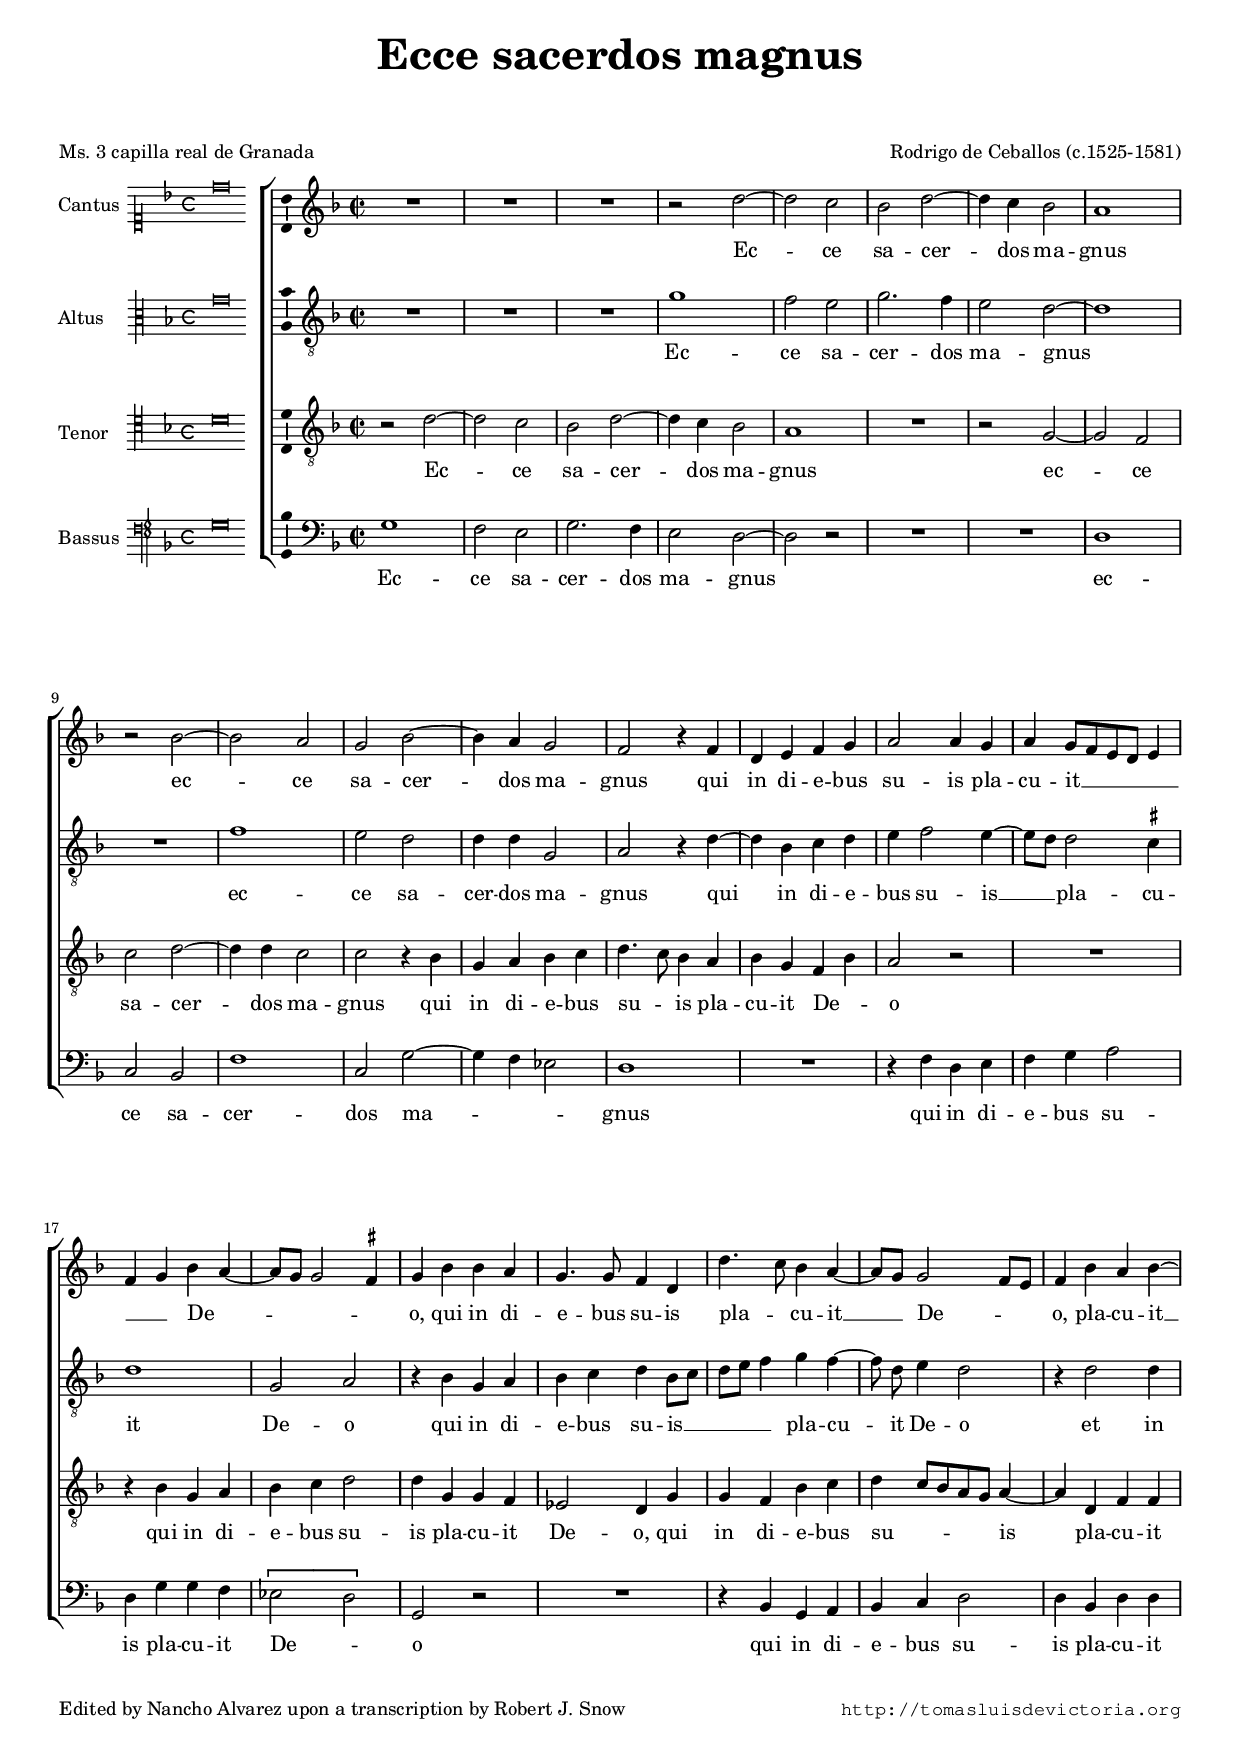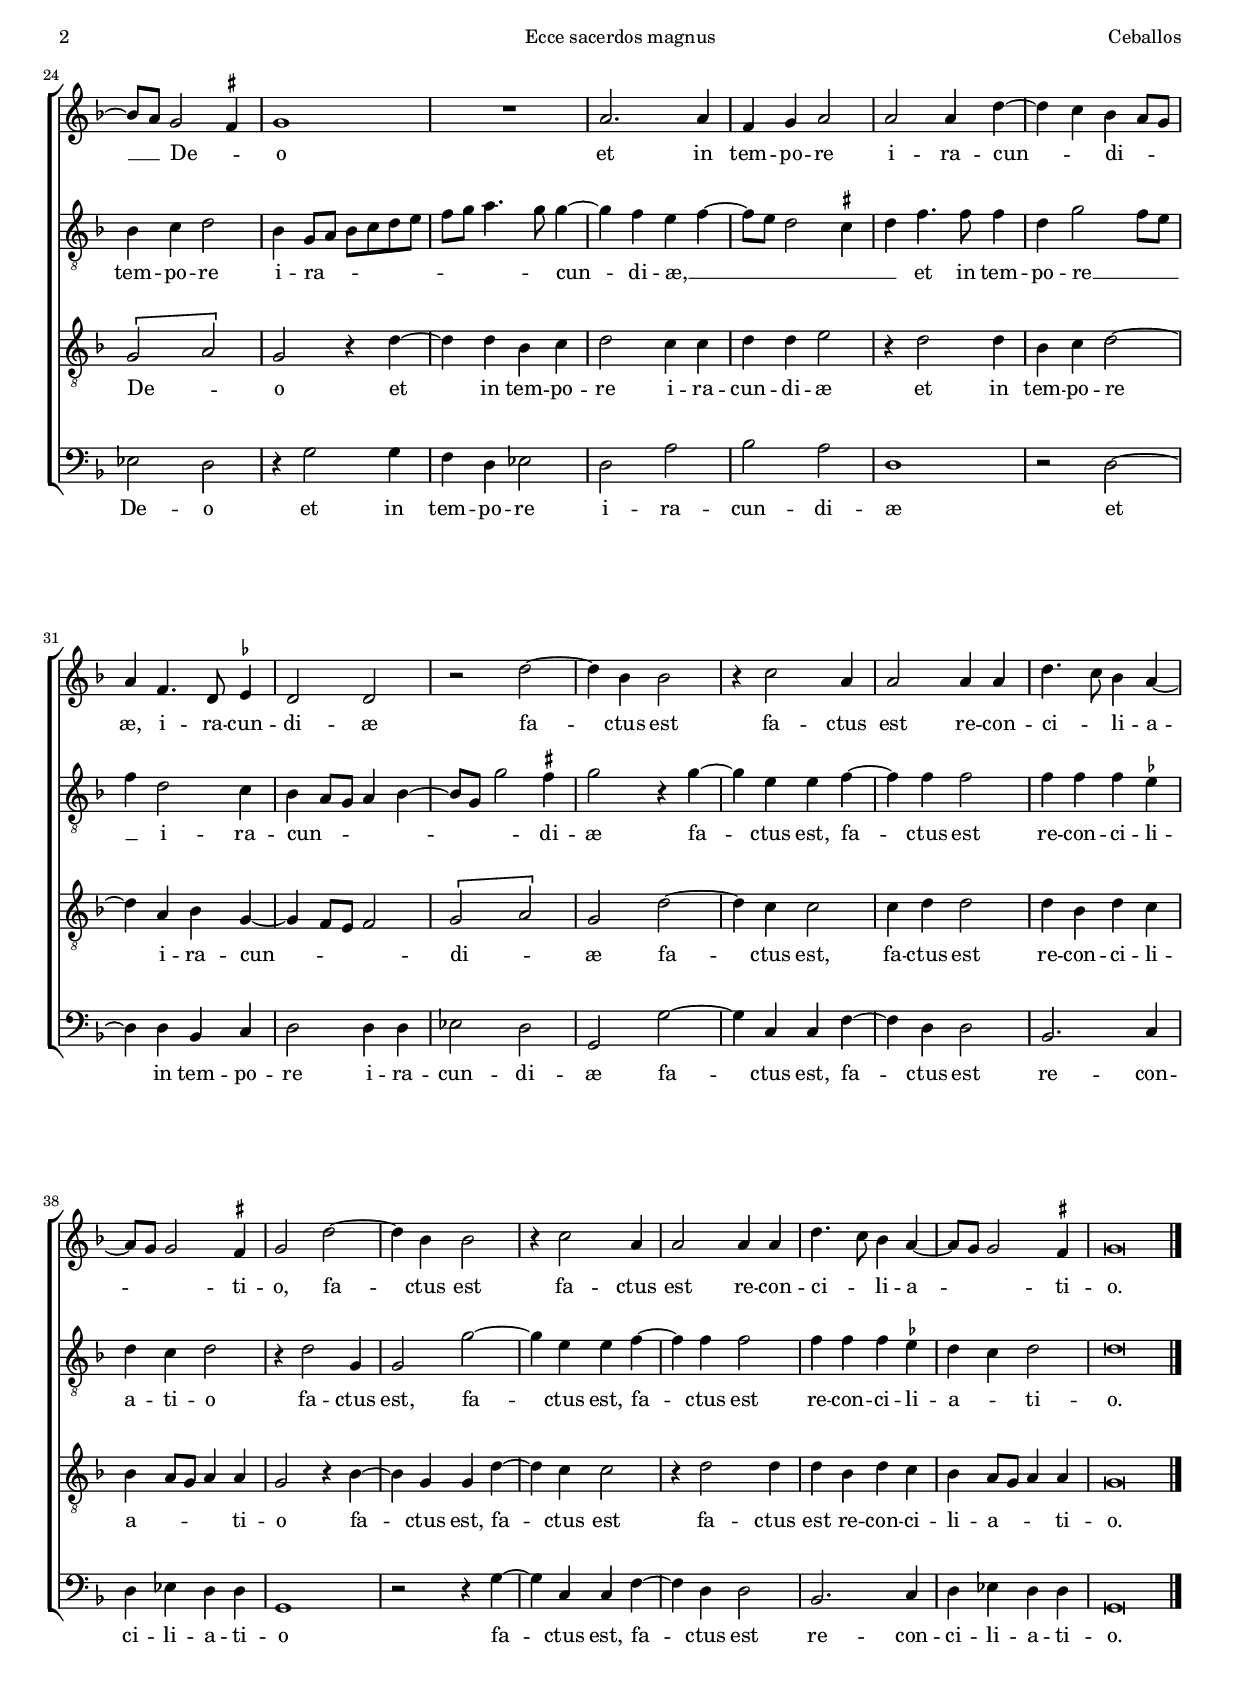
\version "2.18.0"

#(set-default-paper-size "a4")
#(set-global-staff-size 16.4)
#(ly:set-option 'point-and-click #f)
%mobile -s15.5 -i3.2

italicas=\override LyricText.font-shape = #'italic
rectas=\override LyricText.font-shape = #'upright
ss=\once \set suggestAccidentals = ##t
incipitwidth = 20
mtempo={\tempo 4 = 100}
mtempob={\tempo 4 = 50}
mt=#(define-music-function (parser location offset) (number?) ; move lyric text
      #{ \once \override LyricText.X-offset = -$offset #})

htitle="Ecce sacerdos magnus"
hcomposer="Ceballos"

\header {
	title=\markup{\fontsize #3 "Ecce sacerdos magnus"}
	%subtitle=""
	subsubtitle=\markup{\null \vspace #2 }
	composer="Rodrigo de Ceballos (c.1525-1581)"
        pdfauthor=\composer
	%opus="(-)"
	poet=\markup{"Ms. 3 capilla real de Granada"}
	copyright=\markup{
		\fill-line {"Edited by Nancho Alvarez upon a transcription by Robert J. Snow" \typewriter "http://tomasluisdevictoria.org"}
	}
%	tagline=""
}

global={\key f \major \time 2/2 \skip 1*45
	%\override Score.TimeSignature.break-visibility = #'#(#f #t #t)
	\bar "|."
}


cantus=\relative c''{
	R1*3
	r2 d ~
	d c
	bes d ~
	d4 c bes2
	a1
	r2 bes ~
	bes a
	g bes ~
	bes4 a g2
	f r4 f
	d e f g
	a2 a4 g
	a g8[ f e d] e4
	f g bes a ~
	a8 g g2 \ss fis4
	g4 bes bes a
	g4. g8 f4 d
	d'4. c8 bes4 a ~
	a8 g g2 f8 e
	f4 bes a bes ~
	bes8 a g2 \ss fis4
	g1
	R1
	a2. a4
	f4 g a2
	a a4 d ~
	d c bes a8 g
	a4 f4. d8 \ss ees4
	d2 d
	r2 d' ~
	d4 bes bes2
	r4 c2 a4
	a2 a4 a
	d4. c8 bes4 a ~
	a8 g g2 \ss fis4
	g2 d' ~
	d4 bes bes2
	r4 c2 a4
	a2 a4 a
	d4. c8 bes4 a ~
	a8 g g2 \ss fis4
	g\breve*1/2
}

altus=\relative c''{
	R1*3
	g1
	f2 e
	g2. f4
	e2 d ~
	d1
	R1
	f1
	e2 d
	d4 d g,2
	a2 r4 d ~
	d bes c d
	e4 f2 e4 ~
	e8 d d2 \ss cis4
	d1
	g,2 a
	r4 bes g a
	bes c d bes8 c
	d e f4 g f ~
	f8 \noBeam d e4 d2
	r4 d2 d4
	bes4 c d2
	bes4 g8 a bes c d e
	f g a4. g8 g4 ~
	g4 f e f ~
	f8 e d2 \ss cis4
	d f4. f8 f4 % Snow f2
	d4 g2 f8 e
	f4 d2 c4
	bes4 a8 g a4 bes ~
	bes8 g g'2 \ss fis4
	g2 r4 g ~
	g e e f ~
	f4 f f2
	f4 f f \ss ees
	d4 c d2
	r4 d2 g,4
	g2 g'2 ~
	g4 e e f ~
	f4 f f2
	f4 f f \ss ees
	d c d2
	d\breve*1/2
}

tenor=\relative c'{
	r2 d ~
	d c
	bes d ~
	d4 c bes2
	a1
	R1
	r2 g ~
	g2 f
	c' d ~
	d4 d c2
	c r4 bes
	g4 a bes c
	d4. c8 bes4 a
	bes g f bes
	a2 r2
	R1
	r4 bes g a
	bes4 c d2
	d4 g, g f
	ees2 d4 g
	g4 f bes c
	d c8[ bes a g] a4 ~
	a4 d, f f
	\[g2 a\]
	g2 r4 d' ~
	d4 d bes c
	d2 c4 c
	d d e2
	r4 d2 d4
	bes4 c d2 ~
	d4 a bes g ~
	g f8 e f2
	\[g2 a\]
	g2 d' ~
	d4 c c2
	c4 d d2
	d4 bes d c 
	bes4 a8 g a4 a
	g2 r4 bes ~
	bes g g d' ~
	d c c2
	r4 d2 d4
	d bes d c
	bes a8 g a4 a
	g\breve*1/2
}

bassus=\relative c'{
	g1
	f2 e
	g2. f4
	e2 d ~
	d r
	R1*2
	d1
	c2 bes
	f'1
	c2 g' ~
	g4 f ees2
	d1
	R1
	r4 f d e
	f g a2
	d,4 g g f
	\[ees2 d\]
	g, r
	R1
	r4 bes g a
	bes c d2
	d4 bes d d
	ees2 d
	r4 g2 g4
	f d ees2
	d2 a'
	bes a
	d,1
	r2 d ~
	d4 d bes c
	d2 d4 d
	ees2 d
	g, g' ~
	g4 c, c f ~
	f4 d d2
	bes2. c4
	d ees d d
	g,1
	r2 r4 g' ~
	g c, c f ~
	f d d2
	bes2. c4
	d ees d d 
	g,\breve*1/2
}

textocantus=\lyricmode{
Ec -- ce sa -- cer -- dos ma -- gnus
ec -- ce sa -- cer -- dos ma -- gnus
qui in di -- e -- bus su -- is
pla -- cu -- it __ _ _ _ _ _ _ De -- _ _ _ _ o,
qui in di -- e -- bus su -- is
pla -- _ cu -- it __ _ De -- _ _ o,
pla -- cu -- it __ _ De -- _ o
et in tem -- po -- re i -- ra -- cun -- _ di -- _ _ æ,
i -- ra -- cun -- di -- æ
fa -- ctus est
fa -- ctus est re -- con -- ci -- _ li -- a -- _ _ ti -- o,
fa -- ctus est
fa -- ctus est re -- con -- ci -- _ li -- a -- _ _ ti -- o.
}

textoaltus=\lyricmode{
Ec -- ce sa -- cer -- dos ma -- gnus
ec -- ce sa -- cer -- dos ma -- gnus qui in di -- e -- bus
su -- is __ _ pla -- cu -- it De -- o
qui in di -- e -- bus su -- is __ _ _ _ _ pla -- cu -- it De -- o
et in tem -- po -- re i -- ra -- _ _ _ _ _ _ _ _ _ cun -- di -- æ, __ _ _ _ _ _ 
et in tem -- po -- re __ _ _ _ i -- ra -- cun -- _ _ _ _ _ _ di -- æ
fa -- ctus est,
fa -- ctus est re -- con -- ci -- li -- a -- ti -- o
fa -- ctus est,
fa -- ctus est,
fa -- ctus est re -- con -- ci -- li -- a -- _ ti -- o.
}

textotenor=\lyricmode{
Ec -- ce sa -- cer -- dos ma -- gnus
ec -- ce sa -- cer -- dos ma -- gnus
qui in di -- e -- bus su -- _ is pla -- cu -- it De -- _ o
qui in di -- e -- bus su -- is
pla -- cu -- it De -- o,
qui in di -- e -- bus su -- _ _ _ _ is pla -- cu -- it
De -- _ o
et in tem -- po -- re i -- ra -- cun -- di -- æ
et in tem -- po -- re i -- ra -- cun -- _ _ _ di -- _ æ fa -- ctus est,
fa -- ctus est
re -- con -- ci -- li -- a -- _ _ _ ti -- o
fa -- ctus est,
fa -- ctus est
fa -- ctus est re -- con -- ci -- li -- a -- _ _ ti -- o.
}

textobassus=\lyricmode{
Ec -- ce sa -- cer -- dos ma -- \mt #.5 gnus
ec -- ce sa -- cer -- dos ma -- _ _ gnus
qui in di -- e -- bus su -- is pla -- cu -- it De -- _ o
qui in di -- e -- bus su -- is pla -- cu -- it De -- o
et in tem -- po -- re i -- ra -- cun -- di -- æ
et in tem -- po -- re i -- ra -- cun -- di -- æ
fa -- ctus est,
fa -- ctus est re -- con -- ci -- li -- a -- ti -- o
fa -- ctus est,
fa -- ctus est re -- con -- ci -- li -- a -- ti -- o.
}


incipitcantus=\markup{
	\score{
		{ 
		\set Staff.instrumentName="Cantus "
		\override NoteHead.style = #'neomensural
		\override Staff.TimeSignature.style = #'neomensural
		\cadenzaOn 
		\clef "petrucci-c1"
		\key f \major
		\time 4/4
                d''\breve
		} 

	\layout { line-width=\incipitwidth indent = 0 }
	}
}

incipitaltus=\markup{
	\score{
		{ 
		\set Staff.instrumentName="Altus    "
		\override NoteHead.style = #'neomensural 
		\override Staff.TimeSignature.style = #'neomensural
		\cadenzaOn 
		\clef "petrucci-c3"
		\key f \major
		\time 4/4
               g'\breve
		} 
	\layout { line-width=\incipitwidth indent = 0 }
	}
}


incipittenor=\markup{
	\score{
		{ 
		\set Staff.instrumentName="Tenor   "
		\override NoteHead.style = #'neomensural 
		\override Staff.TimeSignature.style = #'neomensural
		\cadenzaOn 
		\clef "petrucci-c4"
		\key f \major
		\time 4/4
                d'\breve
		} 
	\layout { line-width=\incipitwidth indent=0 }
	}
}

incipitbassus=\markup{
	\score{
		{ 
		\set Staff.instrumentName="Bassus "
		\override NoteHead.style = #'neomensural
		\override Staff.TimeSignature.style = #'neomensural
		\cadenzaOn 
		\clef "petrucci-f4"
		\key f \major
		\time 4/4
                g\breve
		} 
	\layout { line-width=\incipitwidth indent = 0 }
	}
}

%\layout {
%       \context {\Voice
%               \remove Ligature_bracket_engraver
%               \consists Mensural_ligature_engraver
%       }
%       line-width=\incipitwidth
%       indent = 0
%}

\score {\transpose c' c'{
\new ChoirStaff<<

	\new Staff <<\global
	\new Voice="v1" {
		\set Staff.instrumentName=\incipitcantus
		\clef "treble"
		\cantus }
	\new Lyrics \lyricsto "v1" {\textocantus }
	>>

	\new Staff <<\global
	\new Voice="v2" {
		\set Staff.instrumentName=\incipitaltus
		\clef "G_8"
		\altus }
	\new Lyrics \lyricsto "v2" {\textoaltus }
	>>
	
	\new Staff <<\global
	\new Voice="v3" {
		\set Staff.instrumentName=\incipittenor
		\clef "G_8"
		\tenor }
	\new Lyrics \lyricsto "v3" {\textotenor }
	>>

	\new Staff <<\global
	\new Voice="v4" {
		\set Staff.instrumentName=\incipitbassus
		\clef "bass"
		\bassus }
	\new Lyrics \lyricsto "v4" {\textobassus }
	>>
	
>>

	} % transpose

\layout{ 
	\context {\Lyrics 
		\override VerticalAxisGroup.staff-affinity = #UP
		\override VerticalAxisGroup.nonstaff-relatedstaff-spacing =
			#'((basic-distance . 0) (minimum-distance . 0) (padding . 1))
		\override LyricText.font-size = #1.2
		\override LyricHyphen.minimum-distance = #0.5
	}
	\context {\Score 
		tempoHideNote = ##t
		\override BarNumber.padding = #2 
	}
	\context {\Voice 
		%melismaBusyProperties = #'()
		%autoBeaming = ##f
	}
	\context {\Staff 
                %\RemoveEmptyStaves
                %\override VerticalAxisGroup.remove-first = ##t
		\override VerticalAxisGroup.staff-staff-spacing =
			#'((basic-distance . 11) (minimum-distance . 0) (padding . 1))
		\consists Ambitus_engraver 
		\override LigatureBracket.padding = #1
	}
}

%\midi { \mtempo }

}


\paper{
	evenHeaderMarkup=\markup  \fill-line { \fromproperty #'page:page-number-string \htitle \hcomposer }
	oddHeaderMarkup= \markup  \fill-line { \on-the-fly #not-first-page \hcomposer \on-the-fly #not-first-page \htitle \on-the-fly #not-first-page \fromproperty #'page:page-number-string }
	%system-count=20
	%page-count = 8
	ragged-last-bottom = ##f
	indent=3.6\cm
	system-system-spacing =
	#'((basic-distance . 20) (minimum-distance . 0) (padding . 5))
	top-system-spacing = % header
	#'((basic-distance . 8) (minimum-distance . 0) (padding . 0))
	last-bottom-spacing = % footer
	#'((basic-distance . 12) (minimum-distance . 0) (padding . 0))
	markup-system-spacing.padding = #1.5
}
